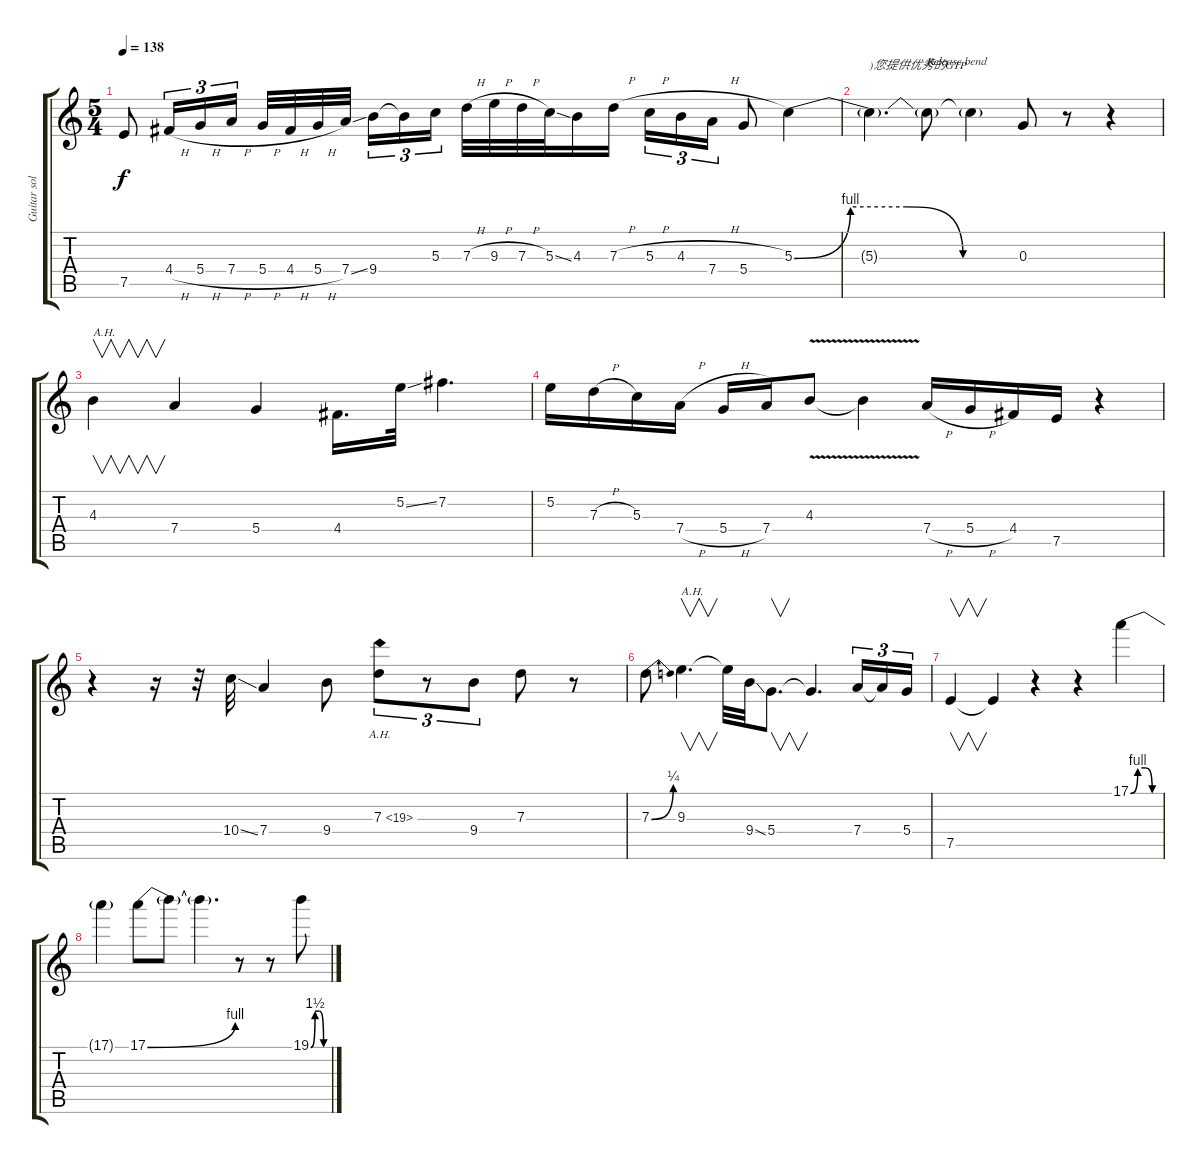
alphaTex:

\track ("Guitar solo 5" "Guitar sol") {instrument overdrivenguitar}
\staff {score tabs}
\tuning (E4 B3 G3 D3 A2 E2) {hide}
\ts (5 4)
\tempo 138
\clef g2
\ks c
7.5.8{dy f} 4.4{h}.16{tu (3 2)} 5.4{h}.16{tu (3 2)} 7.4{h}.16{tu (3 2)} 5.4{h}.32 4.4{h}.32 5.4{h}.32 7.4{ss}.32{beam splitsecondary} 9.4.16{tu (3 2)} 9.4{t}.16{tu (3 2)} 5.3.16{tu (3 2)} 7.3{h}.32 9.3{h}.32 7.3{h}.32 5.3{ss}.32 4.3.16 7.3{h}.16 5.3{h}.16{tu (3 2)} 4.3{h}.16{tu (3 2)} 7.4.16{tu (3 2)} 5.4.8 5.3{be (custom 0 0 15 4 30 4 45 0 60 0)}.4 |
5.3{t}.4{d txt ")您提供优秀的GTP"} 5.3{t}.8{txt "Release bend"} 5.3{t}.4 0.3.8 r.8 r.4 |
4.3.4{v txt "A.H."} 7.4.4 5.4.4 4.4.16{d} 5.2{ss}.32 7.2.4{d} |
5.2.16 7.3{h}.16 5.3.16 7.4{h}.16 5.4{h}.16 7.4.16 4.3{v}.8 4.3{t}.4 7.4{h}.16 5.4{h}.16 4.4.16 7.5.16 r.4 |
r.4 r.16 r.32 10.4{ss}.32 7.4.4 9.4.8 7.3{ah 12}.8{tu (3 2)} r.8{tu (3 2)} 9.4.8{tu (3 2)} 7.3.8 r.8 |
7.3{be (bend 0 0 60 1)}.8 9.3.4{v d txt "A.H."} 9.3{t}.32 9.4{ss}.32 5.4.8{v d} 5.4{t}.4{d} 7.4.16{tu (3 2)} 7.4{t}.16{tu (3 2)} 5.4.16{tu (3 2)} |
7.5.4{v} 7.5{t}.4 r.4 r.4 17.1{be (custom 0 0 15 4 30 4 45 0 60 0)}.4 |
17.1{t}.4 17.1{be (bend 0 0 60 4)}.8 17.1{t}.8 17.1{t}.4{d} r.8 r.8 19.1{be (custom 0 0 15 6 30 6 45 0 60 0)}.8
